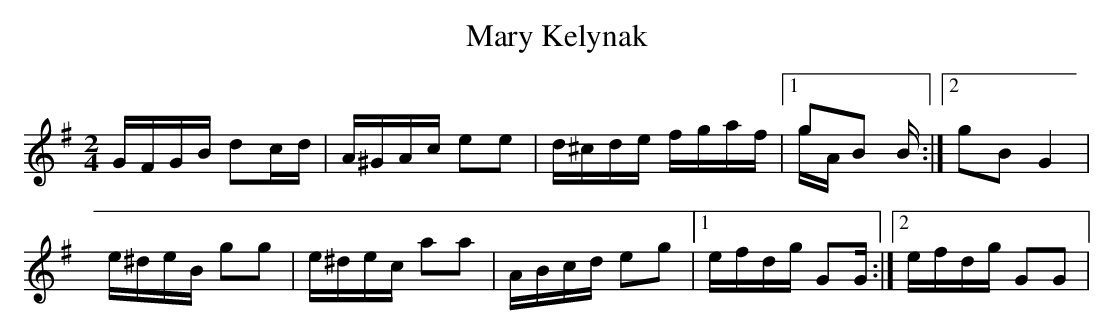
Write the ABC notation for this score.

X:1
T:Mary Kelynak
M:2/4
L:1/16
K:G
GFGB d2cd|A^GAc e2e2|d^cde fgaf|1g2B2 B&gt;A:|2g2B2 G4|!
e^deB g2g2|e^dec a2a2|ABcd e2g2|1efdg G2G:|2efdg G2G2|!
